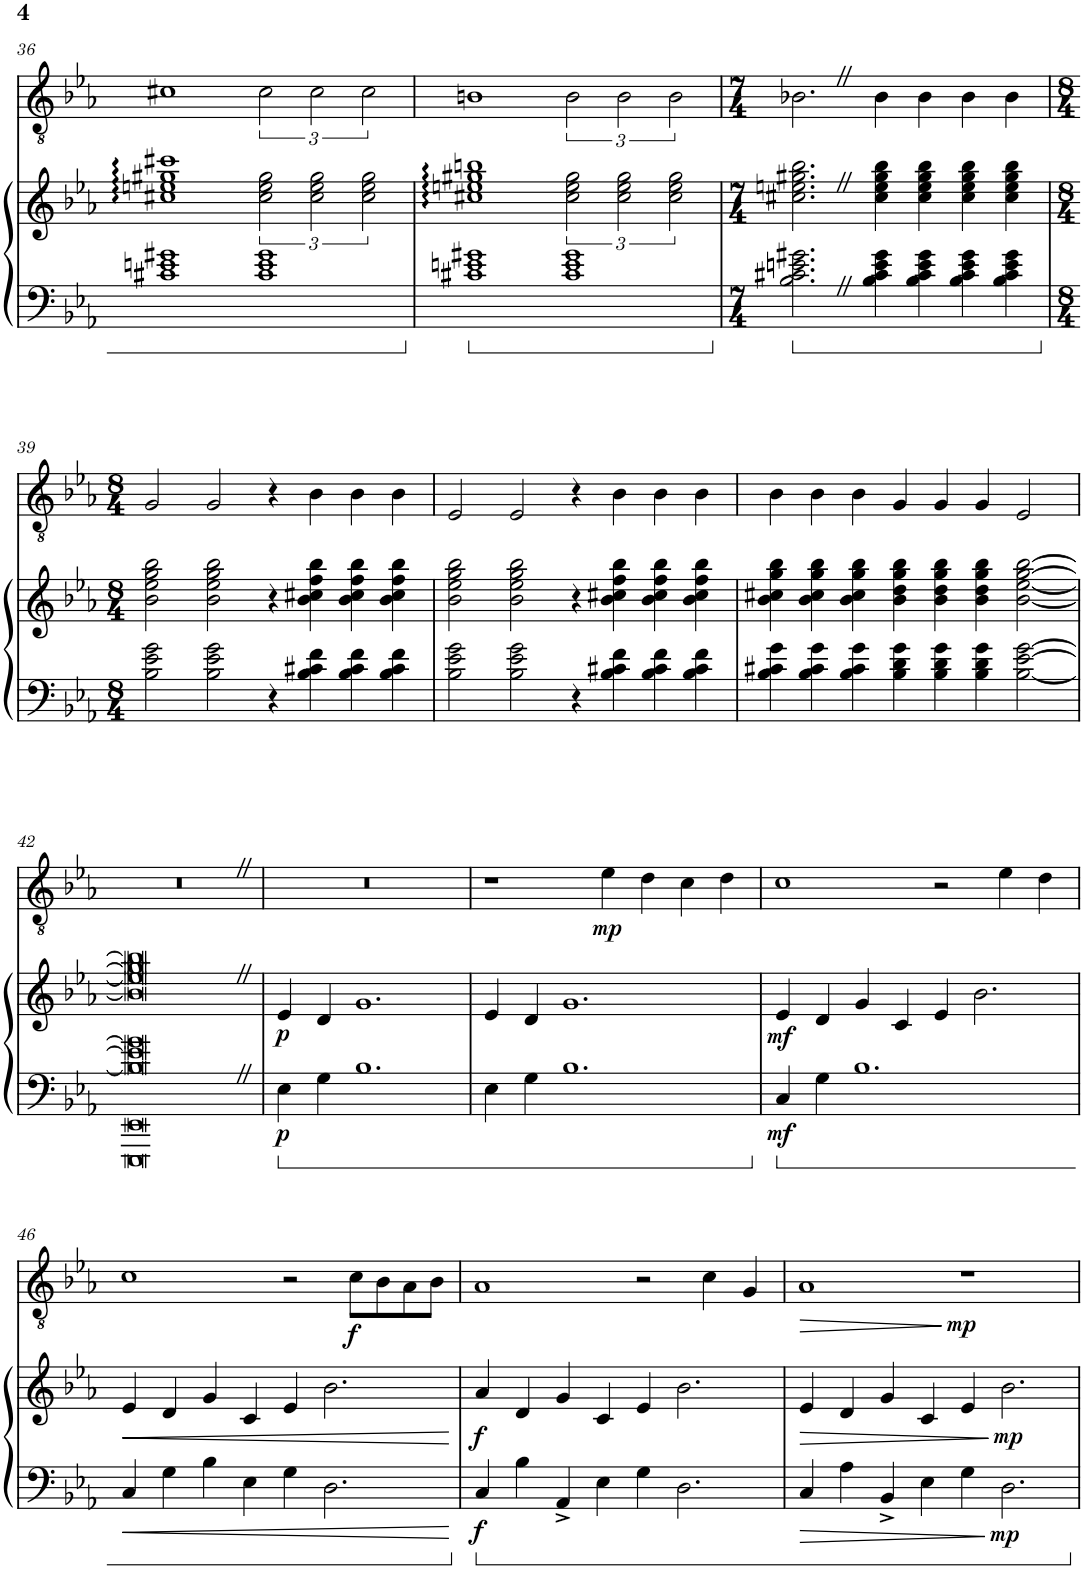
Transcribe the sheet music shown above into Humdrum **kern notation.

**kern	**kern	**dynam	**kern	**dynam
*part2	*part2	*part2	*part1	*part1
*staff3	*staff2	*staff2/3	*staff1	*staff1
*I"Piano	*	*	*I"Voice	*
*I'Pno	*	*	*	*
!!LO:PB:g=z
*clefF4	*clefG2	*	*clefGv2	*
*k[b-e-a-]	*k[b-e-a-]	*	*k[b-e-a-]	*
*M8/4	*M8/4	*	*M8/4	*
=36	=36	=36	=36	=36
1c#X 1en 1g#X	1cc#X 1een 1gg#X 1ccc#X	.	1c#X	.
1c# 1e 1g#	3cc#\ 3ee\ 3gg#\	.	3c#\	.
.	3cc#\ 3ee\ 3gg#\	.	3c#\	.
.	3cc#\ 3ee\ 3gg#\	.	3c#\	.
=37	=37	=37	=37	=37
1c#X 1en 1g#X	1cc#X 1een 1gg#X 1bbn	.	1Bn	.
1c# 1e 1g#	3cc#\ 3ee\ 3gg#\	.	3B\	.
.	3cc#\ 3ee\ 3gg#\	.	3B\	.
.	3cc#\ 3ee\ 3gg#\	.	3B\	.
=38	=38	=38	=38	=38
*M7/4	*M7/4	*	*M7/4	*
2.B-\Z 2.c#X\Z 2.en\Z 2.g#X\Z	2.cc#X\Z 2.een\Z 2.gg#X\Z 2.bb-\Z	.	2.B-XZ\	.
4B-\ 4c#\ 4e\ 4g#\	4cc#\ 4ee\ 4gg#\ 4bb-\	.	4B-\	.
4B-\ 4c#\ 4e\ 4g#\	4cc#\ 4ee\ 4gg#\ 4bb-\	.	4B-\	.
4B-\ 4c#\ 4e\ 4g#\	4cc#\ 4ee\ 4gg#\ 4bb-\	.	4B-\	.
4B-\ 4c#\ 4e\ 4g#\	4cc#\ 4ee\ 4gg#\ 4bb-\	.	4B-\	.
!!LO:LB:g=z
=39	=39	=39	=39	=39
*M8/4	*M8/4	*	*M8/4	*
2B-\ 2e-\ 2g\	2b-\ 2ee-\ 2gg\ 2bb-\	.	2G/	.
2B-\ 2e-\ 2g\	2b-\ 2ee-\ 2gg\ 2bb-\	.	2G/	.
4r	4r	.	4r	.
4B-\ 4c#X\ 4f\	4b-\ 4cc#X\ 4ff\ 4bb-\	.	4B-\	.
4B-\ 4c#\ 4f\	4b-\ 4cc#\ 4ff\ 4bb-\	.	4B-\	.
4B-\ 4c#\ 4f\	4b-\ 4cc#\ 4ff\ 4bb-\	.	4B-\	.
=40	=40	=40	=40	=40
2B-\ 2e-\ 2g\	2b-\ 2ee-\ 2gg\ 2bb-\	.	2E-/	.
2B-\ 2e-\ 2g\	2b-\ 2ee-\ 2gg\ 2bb-\	.	2E-/	.
4r	4r	.	4r	.
4B-\ 4c#X\ 4f\	4b-\ 4cc#X\ 4ff\ 4bb-\	.	4B-\	.
4B-\ 4c#\ 4f\	4b-\ 4cc#\ 4ff\ 4bb-\	.	4B-\	.
4B-\ 4c#\ 4f\	4b-\ 4cc#\ 4ff\ 4bb-\	.	4B-\	.
=41	=41	=41	=41	=41
4B-\ 4c#X\ 4g\	4b-\ 4cc#X\ 4gg\ 4bb-\	.	4B-\	.
4B-\ 4c#\ 4g\	4b-\ 4cc#\ 4gg\ 4bb-\	.	4B-\	.
4B-\ 4c#\ 4g\	4b-\ 4cc#\ 4gg\ 4bb-\	.	4B-\	.
4B-\ 4d\ 4g\	4b-\ 4dd\ 4gg\ 4bb-\	.	4G/	.
4B-\ 4d\ 4g\	4b-\ 4dd\ 4gg\ 4bb-\	.	4G/	.
4B-\ 4d\ 4g\	4b-\ 4dd\ 4gg\ 4bb-\	.	4G/	.
[2B-\ [2e-\ [2g\	[2b-\ [2ee-\ [2gg\ [2bb-\	.	2E-/	.
!!LO:LB:g=z
=42	=42	=42	=42	=42
0EEE-Z 0EE-Z 0B-]Z 0e-]Z 0g]Z	0b-]Z 0ee-]Z 0gg]Z 0bb-]Z	.	0r	.
=43	=43	=43	=43	=43
!	!	!LO:DY:b=2	!	!
!	!	!LO:DY:n=1:b	!	!
4E-\	4e-/	p p	0r	.
4G\	4d/	.	.	.
1.B-	1.g	.	.	.
=44	=44	=44	=44	=44
4E-\	4e-/	.	1r	.
4G\	4d/	.	.	.
1.B-	1.g	.	.	.
!	!	!	!	!LO:DY:b
.	.	.	4e-\	mp
.	.	.	4d\	.
.	.	.	4c\	.
.	.	.	4d\	.
=45	=45	=45	=45	=45
!	!	!LO:DY:b=2	!	!
!	!	!LO:DY:n=1:b	!	!
4C/	4e-/	mf mf	1c	.
4G\	4d/	.	.	.
1.B-	4g/	.	.	.
.	4c/	.	.	.
.	4e-/	.	2r	.
.	2.b-\	.	.	.
.	.	.	4e-\	.
.	.	.	4d\	.
!!LO:LB:g=z
=46	=46	=46	=46	=46
!	!	!LO:HP:b=2	!	!
!	!	!LO:HP:n=1:b	!	!
4C/	4e-/	< <	1c	.
4G\	4d/	.	.	.
4B-\	4g/	.	.	.
4E-\	4c/	.	.	.
4G\	4e-/	.	2r	.
2.D\	2.b-\	.	.	.
!	!	!	!	!LO:DY:b
.	.	.	8c\L	f
.	.	.	8B-\	.
.	.	.	8A-\	.
.	.	.	8B-\J	.
.	.	[	.	.
=47	=47	=47	=47	=47
!	!	!LO:DY:b=2	!	!
!	!	!LO:DY:n=1:b	!	!
4C/	4a-/	f f	1A-	.
4B-\	4d/	.	.	.
4AA-^/	4g/	.	.	.
4E-\	4c/	.	.	.
4G\	4e-/	.	2r	.
2.D\	2.b-\	.	.	.
.	.	.	4c\	.
.	.	.	4G/	.
=48	=48	=48	=48	=48
!	!	!LO:HP:b	!	!
4C/	4e-/	>	1A-	.
4A-\	4d/	.	.	.
4BB-^/	4g/	.	.	.
4E-\	4c/	.	.	.
!	!	!	!	!LO:DY:b
4G\	4e-/	.	1r	mp
!	!	!LO:DY:n=1:b=2	!	!
!	!	!LO:DY:n=2:b	!	!
2.D\	2.b-\	] [ mp mp	.	.
=	=	=	=	=
*-	*-	*-	*-	*-
